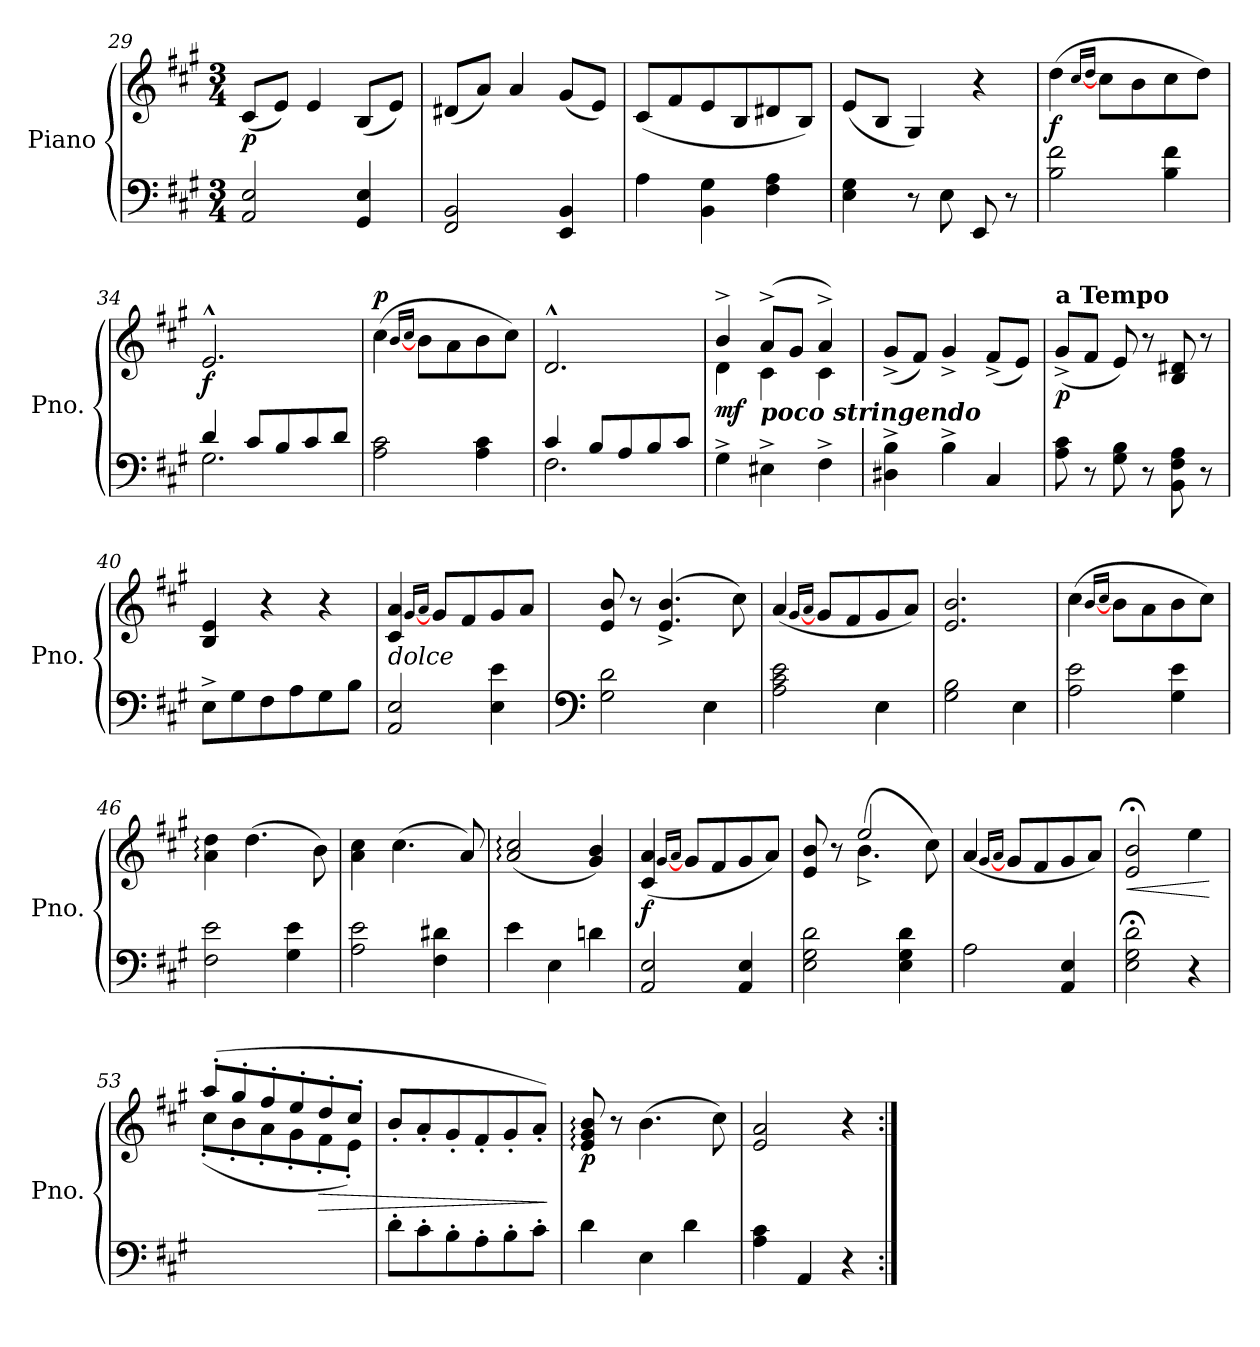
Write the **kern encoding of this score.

**kern	**kern	**dynam
*part1	*part1	*part1
*staff2	*staff1	*staff1/2
*I"Piano	*	*
*I'Pno.	*	*
!!LO:LB:g=z
*clefF4	*clefG2	*
*k[f#c#g#]	*k[f#c#g#]	*
*M3/4	*M3/4	*
=29	=29	=29
!	!	!LO:DY:b
2AA/ 2E/	(8c#/L	p
.	8e/J)	.
.	4e/	.
4GG#/ 4E/	(8B/L	.
.	8e/J)	.
=30	=30	=30
2FF#/ 2BB/	(8d#X/L	.
.	8a/J)	.
.	4a/	.
4EE/ 4BB/	(8g#/L	.
.	8e/J)	.
=31	=31	=31
4A\	(8c#/L	.
.	8f#/	.
4BB\ 4G#\	8e/	.
.	8B/	.
4F#\ 4A\	8d#X/	.
.	8B/J)	.
=32	=32	=32
4E\ 4G#\	(>8e/L	.
.	8B/J	.
8r	4G#/)	.
8E\	.	.
8EE/	4r	.
8r	.	.
=33	=33	=33
!	!	!LO:DY:b
2B\ 2f#\	(4dd\	f
.	[16qcc#/LL	.
.	16qdd/JJ	.
.	8cc#\L	.
.	8b\	.
4B\ 4f#\	8cc#\	.
.	8dd\J)	.
=34	=34	=34
*^	*	*
!	!	!	!LO:DY:b
4d/	2.G#\	2.e^^/	f
8c#/L	.	.	.
8B/	.	.	.
8c#/	.	.	.
8d/J	.	.	.
*v	*v	*	*
!!LO:PB:g=z
=35	=35	=35
!	!	!LO:DY:a
2A\ 2c#\	(4cc#\	p
.	[16qb/LL	.
.	16qcc#/JJ	.
.	8b\L	.
.	8a\	.
4A\ 4c#\	8b\	.
.	8cc#\J)	.
=36	=36	=36
*^	*	*
4c#/	2.F#\	2.d^^/	.
8B/L	.	.	.
8A/	.	.	.
8B/	.	.	.
8c#/J	.	.	.
*v	*v	*	*
=37	=37	=37
*	*^	*
!	!	!	!LO:DY:b
4G#^\	4b^/	4d\	mf
!LO:TX:a:Bi:t=poco stringendo	!	!	!
4E#X^\	(8a^/L	4c#\	.
.	8g#/J	.	.
4F#^\	4a^/)	4c#\	.
*	*v	*v	*
=38	=38	=38
4D#X\^ 4B\^	(8g#^/L	.
.	8f#/J)	.
4B^\	4g#^/	.
4C#/	(8f#^/L	.
.	8e/J)	.
=39	=39	=39
!	!LO:TX:a:B:t=a Tempo	!
!	!	!LO:DY:b
8A\ 8c#\	(8g#^/L	p
8r	8f#/J	.
8G#\ 8B\	8e/)	.
8r	8r	.
8BB\ 8F#\ 8A\	8B/ 8d#X/	.
8r	8r	.
=40	=40	=40
8E^\L	4B/ 4e/	.
8G#\	.	.
8F#\	4r	.
8A\	.	.
8G#\	4r	.
8B\J	.	.
!!LO:LB:g=z
=41	=41	=41
!LO:TX:a:i:t=dolce	!	!
2AA/ 2E/	4c#/ 4a/	.
.	[16qg#/LL	.
.	16qa/JJ	.
.	8g#/L	.
.	8f#/	.
4E\ 4e\	8g#/	.
.	8a/J	.
=42	=42	=42
*clefF4	*	*
2G#\ 2d\	8e/ 8b/	.
.	8r	.
.	(4.e/^ 4.b/^	.
4E\	.	.
.	8cc#\)	.
=43	=43	=43
2A\ 2c#\ 2e\	(4a/	.
.	[16qg#/LL	.
.	16qa/JJ	.
.	8g#/L	.
.	8f#/	.
4E\	8g#/	.
.	8a/J)	.
=44	=44	=44
2G#\ 2B\	2.e/ 2.b/	.
4E\	.	.
=45	=45	=45
2A\ 2e\	(>4cc#\	.
.	[16qb/LL	.
.	16qcc#/JJ	.
.	8b\L	.
.	8a\	.
4G#\ 4e\	8b\	.
.	8cc#\J)	.
=46	=46	=46
2F#\ 2e\	4a\: 4dd\:	.
.	(4.dd\	.
4G#\ 4e\	.	.
.	8b\)	.
=47	=47	=47
2A\ 2e\	4a\ 4cc#\	.
.	(4.cc#\	.
4F#\ 4d#X\	.	.
.	8a/)	.
!!LO:LB:g=z
=48	=48	=48
4e\	(2a/: 2cc#/:	.
4E\	.	.
4dn\	4g#/ 4b/)	.
=49	=49	=49
!	!	!LO:DY:b
2AA/ 2E/	(4c#/ 4a/	f
.	[16qg#/LL	.
.	16qa/JJ	.
.	8g#/L	.
.	8f#/	.
4AA/ 4E/	8g#/	.
.	8a/J)	.
=50	=50	=50
*	*^	*
2E\ 2G#\ 2d\	8e/ 8b/	4ryy	.
.	8r	.	.
.	(4.b\	2ee^/	.
4E\ 4G#\ 4d\	.	.	.
.	8cc#\)	.	.
*	*v	*v	*
=51	=51	=51
2A\	(4a/	.
.	[16qg#/LL	.
.	16qa/JJ	.
.	8g#/L	.
.	8f#/	.
4AA/ 4E/	8g#/	.
.	8a/J)	.
=52	=52	=52
!	!	!LO:HP:b
2E\;< 2G#\;< 2d\;<	2e/;< 2b/;<	<
4r	4ee\	.
.	.	[
=53	=53	=53
*	*^	*
2.ryy	(8aa'/L	(8cc#'\L	.
.	8gg#'/	8b'\	.
.	8ff#'/	8a'\	.
.	8ee'/	8g#'\	.
!	!	!	!LO:HP:b
.	8dd'/	8f#'\	>
.	8cc#'/J	8e'\J)	.
*	*v	*v	*
=54	=54	=54
8d'\L	8b'/L	.
8c#'\	8a'/	.
8B'\	8g#'/	.
8A'\	8f#'/	.
8B'\	8g#'/	.
8c#'\J	8a'/J)	.
.	.	]
!!LO:LB:g=z
=55	=55	=55
!	!	!LO:DY:b
4d\	8e/: 8g#/: 8b/:	p
.	8r	.
4E\	(4.b\	.
4d\	.	.
.	8cc#\)	.
=56	=56	=56
4A\ 4c#\	2e/ 2a/	.
4AA/	.	.
4r	4r	.
=:|!	=:|!	=:|!
*-	*-	*-
